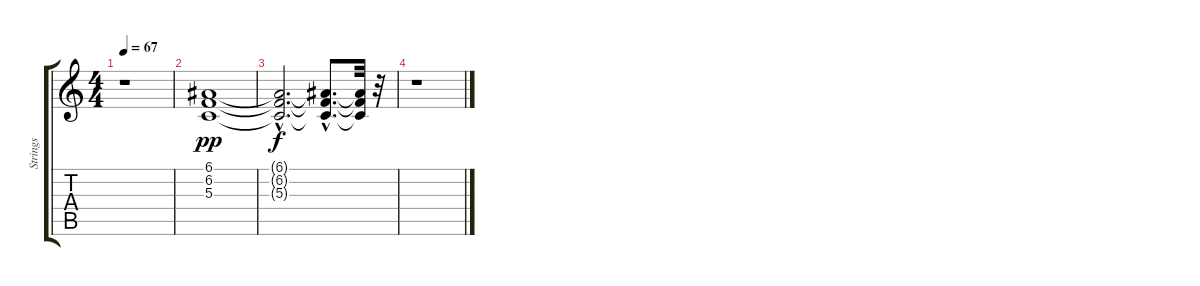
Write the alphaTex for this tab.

\track ("Strings" "Strings") {instrument stringensemble1}
\staff {score tabs}
\tuning (E4 B3 G3 D3 A2 E2) {hide}
\ts (4 4)
\tempo 67
\clef g2
\ks c
r.1{dy f} |
(6.1 6.2 5.3).1{dy pp} |
(6.1{hac t} 6.2{hac t} 5.3{hac t}).2{d dy f} (6.1{hac t} 6.2{hac t} 5.3{hac t}).8{d} (6.1{t} 6.2{t} 5.3{t}).32 r.32 |
r.1
